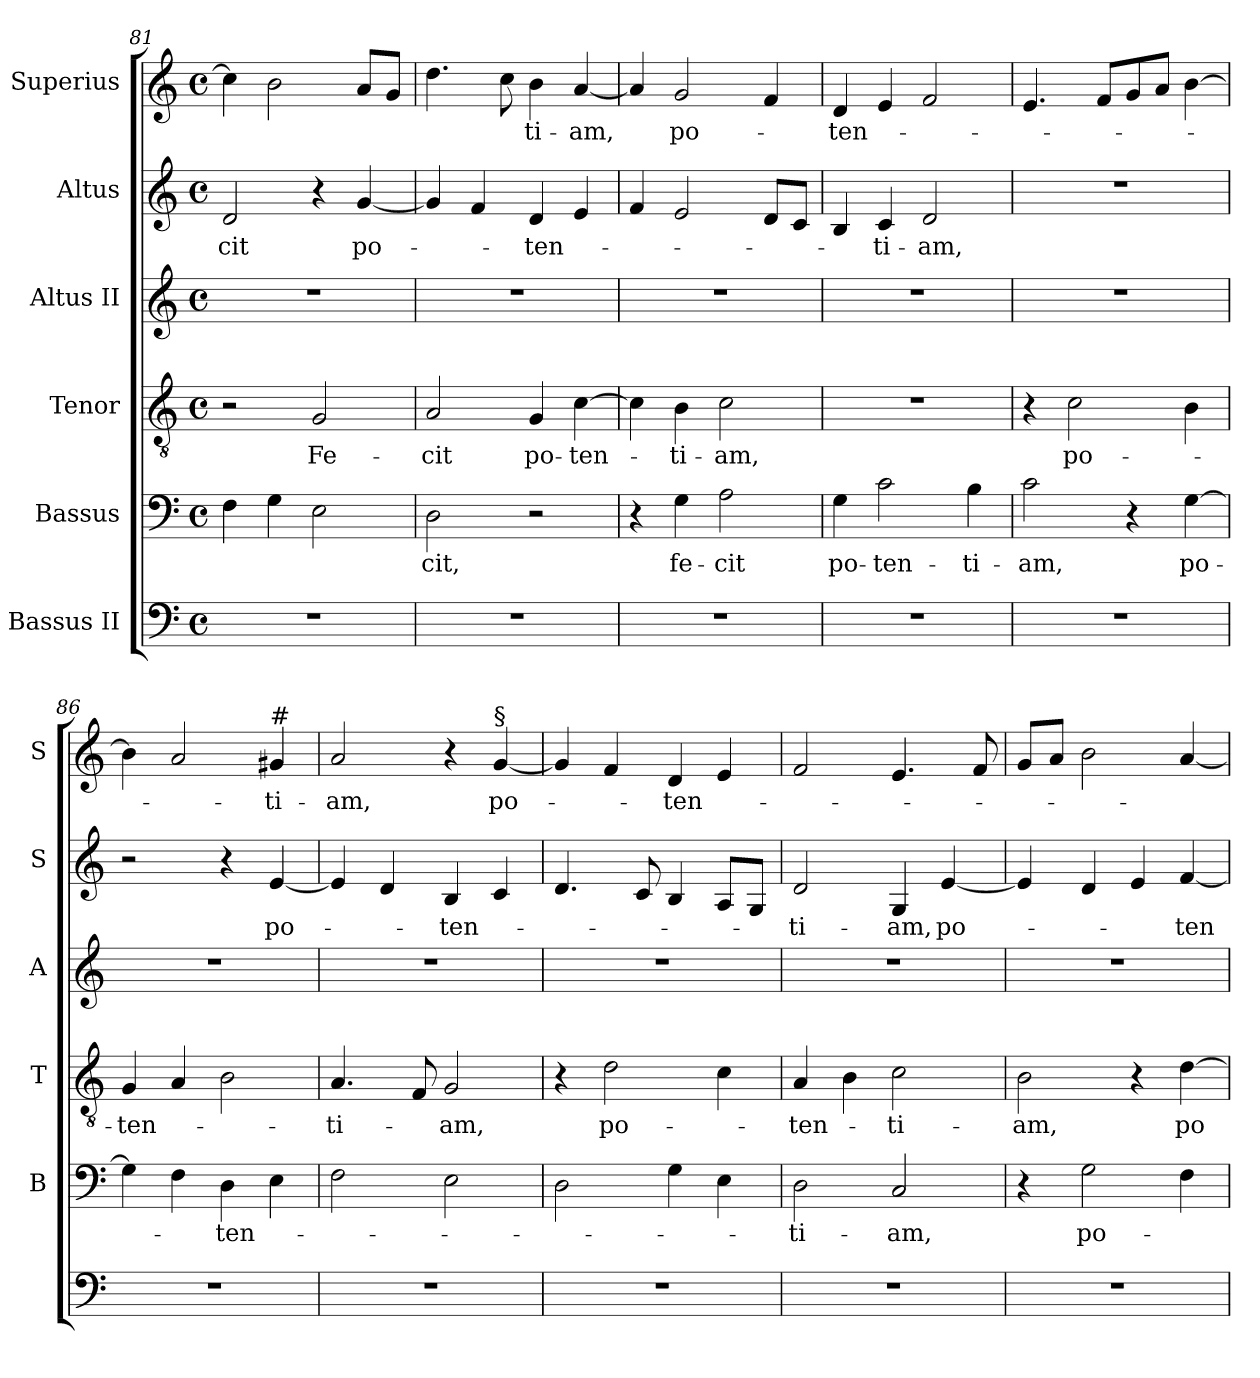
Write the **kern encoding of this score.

**kern	**kern	**text	**kern	**text	**kern	**kern	**text	**kern	**text
*part6	*part5	*part5	*part4	*part4	*part3	*part2	*part2	*part1	*part1
*staff6	*staff5	*staff5	*staff4	*staff4	*staff3	*staff2	*staff2	*staff1	*staff1
*I"Bassus II	*I"Bassus	*	*I"Tenor	*	*I"Altus II	*I"Altus	*	*I"Superius	*
*	*I'B	*	*I'T	*	*I'A	*I'S	*	*I'S	*
*clefF4	*clefF4	*	*clefGv2	*	*clefG2	*clefG2	*	*clefG2	*
*	*	*	*ITrd7c12	*	*	*	*	*	*
*k[]	*k[]	*	*k[]	*	*k[]	*k[]	*	*k[]	*
*C:	*C:	*	*C:	*	*C:	*C:	*	*C:	*
*M4/4	*M4/4	*	*M4/4	*	*M4/4	*M4/4	*	*M4/4	*
*met(c)	*met(c)	*	*met(c)	*	*met(c)	*met(c)	*	*met(c)	*
=81	=81	=81	=81	=81	=81	=81	=81	=81	=81
!	!	!	!	!	!	!	!LO:LY:b	!	!
1r	4F\	.	2r	.	1r	2d/	-cit	4cc\]	.
.	4G\	.	.	.	.	.	.	2b\	.
!	!	!	!	!LO:LY:b	!	!	!	!	!
.	2E\	.	2GG/	Fe-	.	4r	.	.	.
!	!	!	!	!	!	!	!LO:LY:b	!	!
.	.	.	.	.	.	[<4g/	po-	8a/L	.
.	.	.	.	.	.	.	.	8g/J	.
=82	=82	=82	=82	=82	=82	=82	=82	=82	=82
!	!	!LO:LY:b	!	!LO:LY:b	!	!	!	!	!
1r	2D\	-cit,	2AA/	-cit	1r	4g/]	.	4.dd\	.
.	.	.	.	.	.	4f/	.	.	.
.	.	.	.	.	.	.	.	8cc\	.
!	!	!	!	!LO:LY:b	!	!	!LO:LY:b	!	!LO:LY:b
.	2r	.	4GG/	po-	.	4d/	-ten-	4b\	-ti-
!	!	!	!	!LO:LY:b	!	!	!	!	!LO:LY:b
.	.	.	[>4C\	-ten-	.	4e/	.	[<4a/	-am,
=83	=83	=83	=83	=83	=83	=83	=83	=83	=83
1r	4r	.	4C\]	.	1r	4f/	.	4a/]	.
!	!	!LO:LY:b	!	!LO:LY:b	!	!	!	!	!LO:LY:b
.	4G\	fe-	4BB\	-ti-	.	2e/	.	2g/	po-
!	!	!LO:LY:b	!	!LO:LY:b	!	!	!	!	!
.	2A\	-cit	2C\	-am,	.	.	.	.	.
.	.	.	.	.	.	8d/L	.	4f/	.
.	.	.	.	.	.	8c/J	.	.	.
=84	=84	=84	=84	=84	=84	=84	=84	=84	=84
!	!	!LO:LY:b	!	!	!	!	!	!	!LO:LY:b
1r	4G\	po-	1r	.	1r	4B/	.	4d/	-ten-
!	!	!LO:LY:b	!	!	!	!	!LO:LY:b	!	!
.	2c\	-ten-	.	.	.	4c/	-ti-	4e/	.
!	!	!	!	!	!	!	!LO:LY:b	!	!
.	.	.	.	.	.	2d/	-am,	2f/	.
!	!	!LO:LY:b	!	!	!	!	!	!	!
.	4B\	-ti-	.	.	.	.	.	.	.
=85	=85	=85	=85	=85	=85	=85	=85	=85	=85
!	!	!LO:LY:b	!	!	!	!	!	!	!
1r	2c\	-am,	4r	.	1r	1r	.	4.e/	.
!	!	!	!	!LO:LY:b	!	!	!	!	!
.	.	.	2C\	po-	.	.	.	.	.
.	.	.	.	.	.	.	.	8f/L	.
.	4r	.	.	.	.	.	.	8g/	.
.	.	.	.	.	.	.	.	8a/J	.
!	!	!LO:LY:b	!	!	!	!	!	!	!
.	[>4G\	po-	4BB\	.	.	.	.	[>4b\	.
!!LO:PB:g=z
=86	=86	=86	=86	=86	=86	=86	=86	=86	=86
!	!	!	!	!LO:LY:b	!	!	!	!	!
1r	4G\]	.	4GG/	-ten-	1r	2r	.	4b\]	.
.	4F\	.	4AA/	.	.	.	.	2a/	.
!	!	!LO:LY:b	!	!	!	!	!	!	!
.	4D\	-ten-	2BB\	.	.	4r	.	.	.
!	!	!	!	!	!	!	!	!LO:TX:a:t=#	!
!	!	!	!	!	!	!	!LO:LY:b	!	!LO:LY:b
.	4E\	.	.	.	.	[<4e/	po-	4g#/	-ti-
=87	=87	=87	=87	=87	=87	=87	=87	=87	=87
!	!	!	!	!LO:LY:b	!	!	!	!	!LO:LY:b
1r	2F\	.	4.AA/	-ti-	1r	4e/]	.	2a/	-am,
.	.	.	.	.	.	4d/	.	.	.
.	.	.	8FF/	.	.	.	.	.	.
!	!	!	!	!LO:LY:b	!	!	!LO:LY:b	!	!
.	2E\	.	2GG/	-am,	.	4B/	-ten-	4r	.
!	!	!	!	!	!	!	!	!LO:TX:a:t=§	!
!	!	!	!	!	!	!	!	!	!LO:LY:b
.	.	.	.	.	.	4c/	.	[<4g/	po-
=88	=88	=88	=88	=88	=88	=88	=88	=88	=88
1r	2D\	.	4r	.	1r	4.d/	.	4g/]	.
!	!	!	!	!LO:LY:b	!	!	!	!	!
.	.	.	2D\	po-	.	.	.	4f/	.
.	.	.	.	.	.	8c/	.	.	.
!	!	!	!	!	!	!	!	!	!LO:LY:b
.	4G\	.	.	.	.	4B/	.	4d/	-ten-
.	4E\	.	4C\	.	.	8A/L	.	4e/	.
.	.	.	.	.	.	8G/J	.	.	.
=89	=89	=89	=89	=89	=89	=89	=89	=89	=89
!	!	!LO:LY:b	!	!LO:LY:b	!	!	!LO:LY:b	!	!
1r	2D\	-ti-	4AA/	-ten-	1r	2d/	-ti-	2f/	.
.	.	.	4BB\	.	.	.	.	.	.
!	!	!LO:LY:b	!	!LO:LY:b	!	!	!LO:LY:b	!	!
.	2C/	-am,	2C\	-ti-	.	4G/	-am,	4.e/	.
!	!	!	!	!	!	!	!LO:LY:b	!	!
.	.	.	.	.	.	[<4e/	po-	.	.
.	.	.	.	.	.	.	.	8f/	.
=90	=90	=90	=90	=90	=90	=90	=90	=90	=90
!	!	!	!	!LO:LY:b	!	!	!	!	!
1r	4r	.	2BB\	-am,	1r	4e/]	.	8g/L	.
.	.	.	.	.	.	.	.	8a/J	.
!	!	!LO:LY:b	!	!	!	!	!	!	!
.	2G\	po-	.	.	.	4d/	.	2b\	.
.	.	.	4r	.	.	4e/	.	.	.
!	!	!	!	!LO:LY:b	!	!	!LO:LY:b	!	!
.	4F\	.	[>4D\	po-	.	[<4f/	-ten-	[<4a/	.
=	=	=	=	=	=	=	=	=	=
*-	*-	*-	*-	*-	*-	*-	*-	*-	*-
